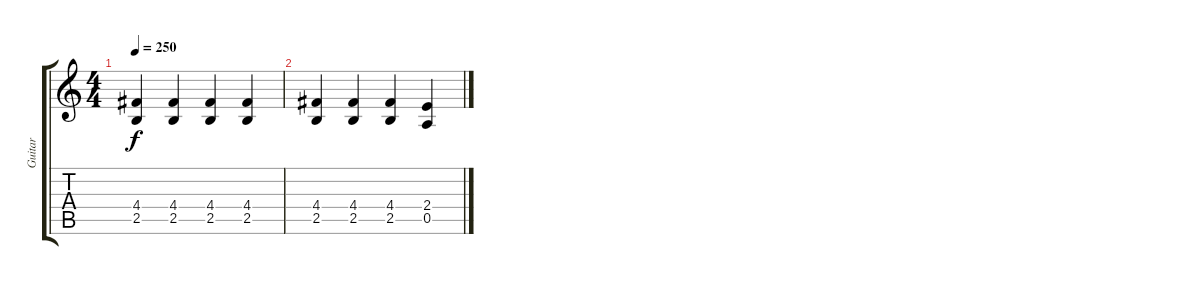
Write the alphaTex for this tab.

\track ("Guitar" "Guitar") {instrument distortionguitar}
\staff {score tabs}
\tuning (E4 B3 G3 D3 A2 E2) {hide}
\ts (4 4)
\tempo 250
\clef g2
\ks c
(4.4 2.5).4{dy f} (4.4 2.5).4 (4.4 2.5).4 (4.4 2.5).4 |
(4.4 2.5).4 (4.4 2.5).4 (4.4 2.5).4 (2.4 0.5).4
